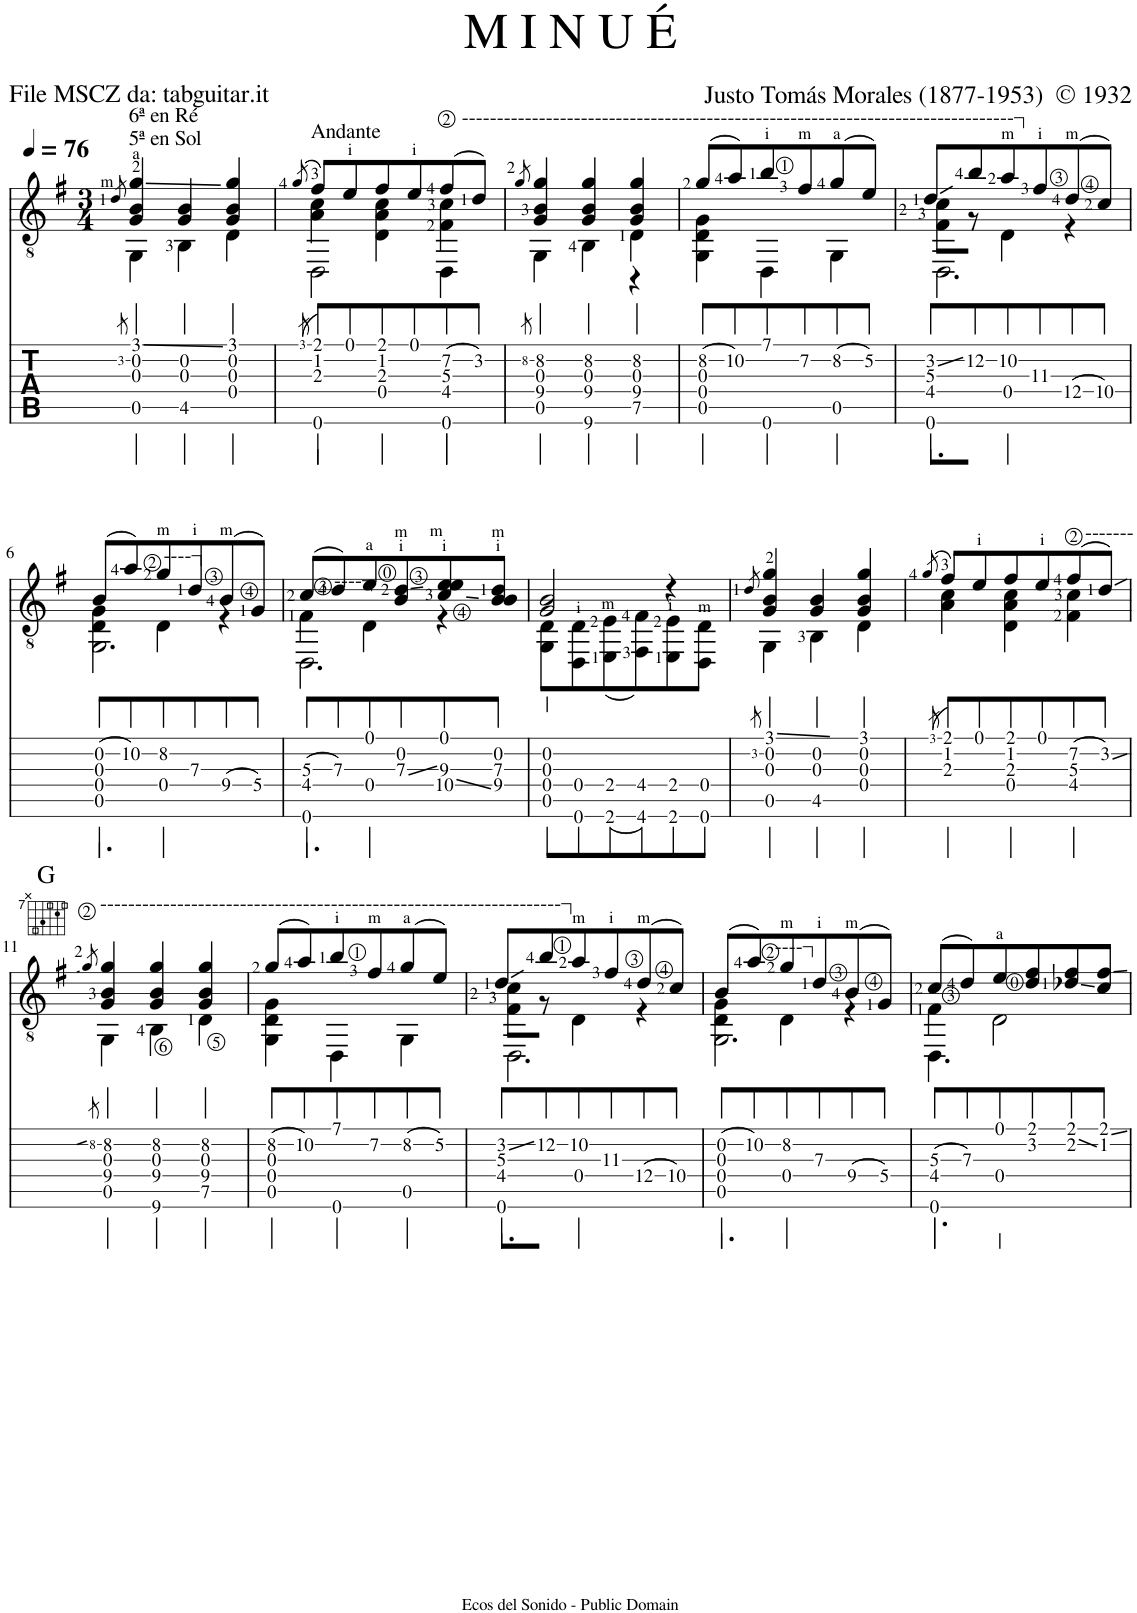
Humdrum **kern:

**kern	**kern	**harte
*part2	*part1	*part1
*staff2	*staff1	*
*I"Chitarra classica (Intavolatura)	*I"Guitar	*
*stria6	*	*
*	*clefGv2	*
*k[f#]	*k[f#]	*
*M3/4	*M3/4	*
*MM76	*MM76	*
=1	=1	=1
8qd/	8qd/	.
*^	*^	*
!	!	!LO:TX:a:t=6ª en Ré	!	!
!	!	!LO:TX:a:t=5ª en Sol	!	!
4G/ 4B/ 4g/	4GG\	4G/ 4B/ 4g/	4GG\	.
4G/ 4B/	4BB\	4G/ 4B/	4BB\	.
4G/ 4B/ 4g/	4D\	4G/ 4B/ 4g/	4D\	.
*v	*v	*	*	*
*	*v	*v	*
=2	=2	=2
(8qg/	(8qg/	.
*^	*^	*
*	*^	*	*^	*
!	!	!	!LO:TX:a:t=Andante	!	!	!
8f#/L)	4A\ 4c\	2DD\	8f#/L)	4A\ 4c\	2DD\	.
8e/	.	.	8e/	.	.	.
8f#/	4D\ 4A\ 4c\	.	8f#/	4D\ 4A\ 4c\	.	.
8e/	.	.	8e/	.	.	.
!	!	!	!LO:TX:a:t=-------------------------------------------------------------------------------┐	!	!	!
(8f#/	4F#\ 4c\	4DD\	(8f#/	4F#\ 4c\	4DD\	.
8d/J)	.	.	8d/J)	.	.	.
=3	=3	=3	=3	=3	=3	=3
8qg/	.	.	8qg/	.	.	.
4B/ 4G/ 4g/	4GG\	2r	4G/ 4B/ 4g/	4GG\	2ryy	.
4B/ 4G/ 4g/	4BB\	.	4G/ 4B/ 4g/	4BB\	.	.
4B/ 4G/ 4g/	4D\	4r	4G/ 4B/ 4g/	4D\	4r	.
*	*v	*v	*	*	*	*
*	*	*	*v	*v	*
=4	=4	=4	=4	=4
(8g/L	4GG\ 4D\ 4G\	(8g/L	4GG\ 4D\ 4G\	.
8a/)	.	8a/)	.	.
8b/	4DD\	8b/	4DD\	.
8f#/	.	8f#/	.	.
(8g/	4GG\	(8g/	4GG\	.
8e/J)	.	8e/J)	.	.
=5	=5	=5	=5	=5
*	*^	*	*^	*
8d/L	8F#\ 8c\L	2.DD\	8d/L	8F#\ 8c\L	2.DD\	.
8b/	8r	.	8b/	8r	.	.
8a/	4D\	.	8a/	4D\	.	.
8f#/	.	.	8f#/	.	.	.
(8d/	4r	.	(8d/	4r	.	.
8c/J)	.	.	8c/J)	.	.	.
!!LO:LB:g=z	!!	!!
=6	=6	=6	=6	=6	=6	=6
(8B/L	4D\ 4G\	2.GG\	(8B/L	4D\ 4G\	2.GG\	.
!	!	!	!LO:TX:a:t=----┐	!	!	!
8a/)	.	.	8a/)	.	.	.
8g/	4D\	.	8g/	4D\	.	.
8d/	.	.	8d/	.	.	.
(8B/	4r	.	(8B/	4r	.	.
8G/J)	.	.	8G/J)	.	.	.
=7	=7	=7	=7	=7	=7	=7
!	!	!	!LO:TX:a:t=----┐	!	!	!
(8c/L	4F#\	2.DD\	(8c/L	4F#\	2.DD\	.
8d/)	.	.	8d/)	.	.	.
8e/	4D\	.	8e/	4D\	.	.
8d/ 8B/	.	.	8B/ 8d/	.	.	.
8c/ 8e/ 8e/	4r	.	8c/ 8e/ 8e/	4r	.	.
8B/ 8d/ 8B/J	.	.	8B/ 8B/ 8d/J	.	.	.
*	*v	*v	*	*	*	*
*	*	*	*v	*v	*
=8	=8	=8	=8	=8
2G/ 2B/	8GG\ 8D\L	2G/ 2B/	8GG\ 8D\L	.
.	8DD\ 8D\	.	8DD\ 8D\	.
.	(8EE\ 8E\	.	(8EE\ 8E\	.
.	8FF#\ 8F#\)	.	8FF#\ 8F#\)	.
4r	8EE\ 8E\	4r	8EE\ 8E\	.
.	8DD\ 8D\J	.	8DD\ 8D\J	.
=9	=9	=9	=9	=9
8qd/	.	8qd/	.	.
4G/ 4B/ 4g/	4GG\	4G/ 4B/ 4g/	4GG\	.
4G/ 4B/	4BB\	4G/ 4B/	4BB\	.
4G/ 4B/ 4g/	4D\	4G/ 4B/ 4g/	4D\	.
=10	=10	=10	=10	=10
(8qg/	.	(8qg/	.	.
8f#/L)	4A\ 4c\	8f#/L)	4A\ 4c\	.
8e/	.	8e/	.	.
8f#/	4D\ 4A\ 4c\	8f#/	4D\ 4A\ 4c\	.
8e/	.	8e/	.	.
!	!	!LO:TX:a:t=-------	!	!
(8f#/	4F#\ 4c\	(8f#/	4F#\ 4c\	.
8d/J)	.	8d/J)	.	.
!!LO:LB:g=z	!!
=11	=11	=11	=11	=11
8qg/	.	8qg/	.	.
!	!	!LO:TX:a:t=------------------------------------------------------------------┐	!	!
4B/ 4G/ 4g/	4GG\	4G/ 4B/ 4g/	4GG\	G:maj
4B/ 4G/ 4g/	4BB\	4G/ 4B/ 4g/	4BB\	.
4B/ 4G/ 4g/	4D\	4G/ 4B/ 4g/	4D\	.
=12	=12	=12	=12	=12
(8g/L	4GG\ 4D\ 4G\	(8g/L	4GG\ 4D\ 4G\	.
8a/)	.	8a/)	.	.
8b/	4DD\	8b/	4DD\	.
8f#/	.	8f#/	.	.
(8g/	4GG\	(8g/	4GG\	.
8e/J)	.	8e/J)	.	.
=13	=13	=13	=13	=13
*	*^	*	*^	*
8d/L	8F#\ 8c\L	2.DD\	8d/L	8F#\ 8c\L	2.DD\	.
8b/	8r	.	8b/	8r	.	.
8a/	4D\	.	8a/	4D\	.	.
8f#/	.	.	8f#/	.	.	.
(8d/	4r	.	(8d/	4r	.	.
8c/J)	.	.	8c/J)	.	.	.
=14	=14	=14	=14	=14	=14	=14
(8B/L	4D\ 4G\	2.GG\	(8B/L	4D\ 4G\	2.GG\	.
!	!	!	!LO:TX:a:t=----┐	!	!	!
8a/)	.	.	8a/)	.	.	.
8g/	4D\	.	8g/	4D\	.	.
8d/	.	.	8d/	.	.	.
(8B/	4r	.	(8B/	4r	.	.
8G/J)	.	.	8G/J)	.	.	.
=15	=15	=15	=15	=15	=15	=15
(8c/L	4F#\	4.DD\	(8c/L	4F#\	4.DD\	.
8d/)	.	.	8d/)	.	.	.
8e/	2D\	.	8e/	2D\	.	.
8d/ 8f#/	.	4.ryy	8d/ 8f#/	.	4.ryy	.
8d-X/ 8f#/	.	.	8d-X/ 8f#/	.	.	.
8c/ 8f#/J	.	.	8c/ 8f#/J	.	.	.
*v	*v	*v	*	*	*	*
*	*v	*v	*v	*
=	=	=
*-	*-	*-
